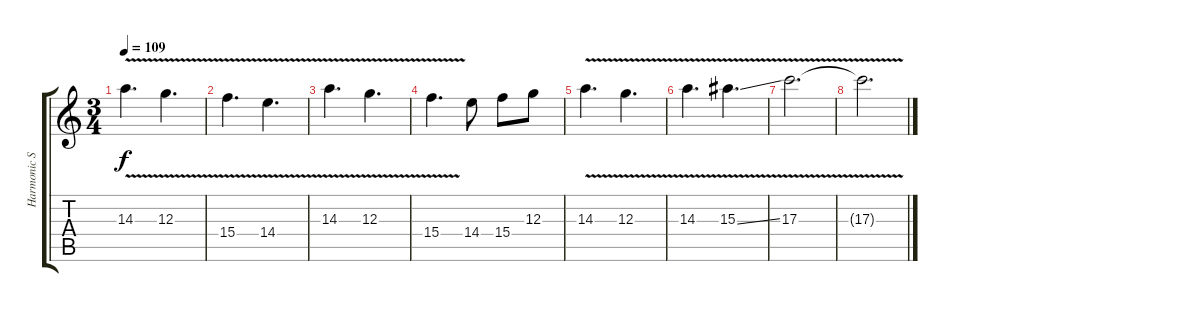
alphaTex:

\track ("Harmonic Solo 1" "Harmonic S") {instrument overdrivenguitar}
\staff {score tabs}
\tuning (E4 B3 G3 D3 A2 E2) {hide}
\ts (3 4)
\tempo 109
\clef g2
\ks c
14.3{v}.4{d dy f} 12.3{v}.4{d} |
15.4{v}.4{d} 14.4{v}.4{d} |
14.3{v}.4{d} 12.3{v}.4{d} |
15.4{v}.4{d} 14.4.8 15.4.8 12.3.8 |
14.3{v}.4{d} 12.3{v}.4{d} |
14.3{v}.4{d} 15.3{v ss}.4{d} |
17.3{v}.2{d} |
17.3{t}.2{d}
